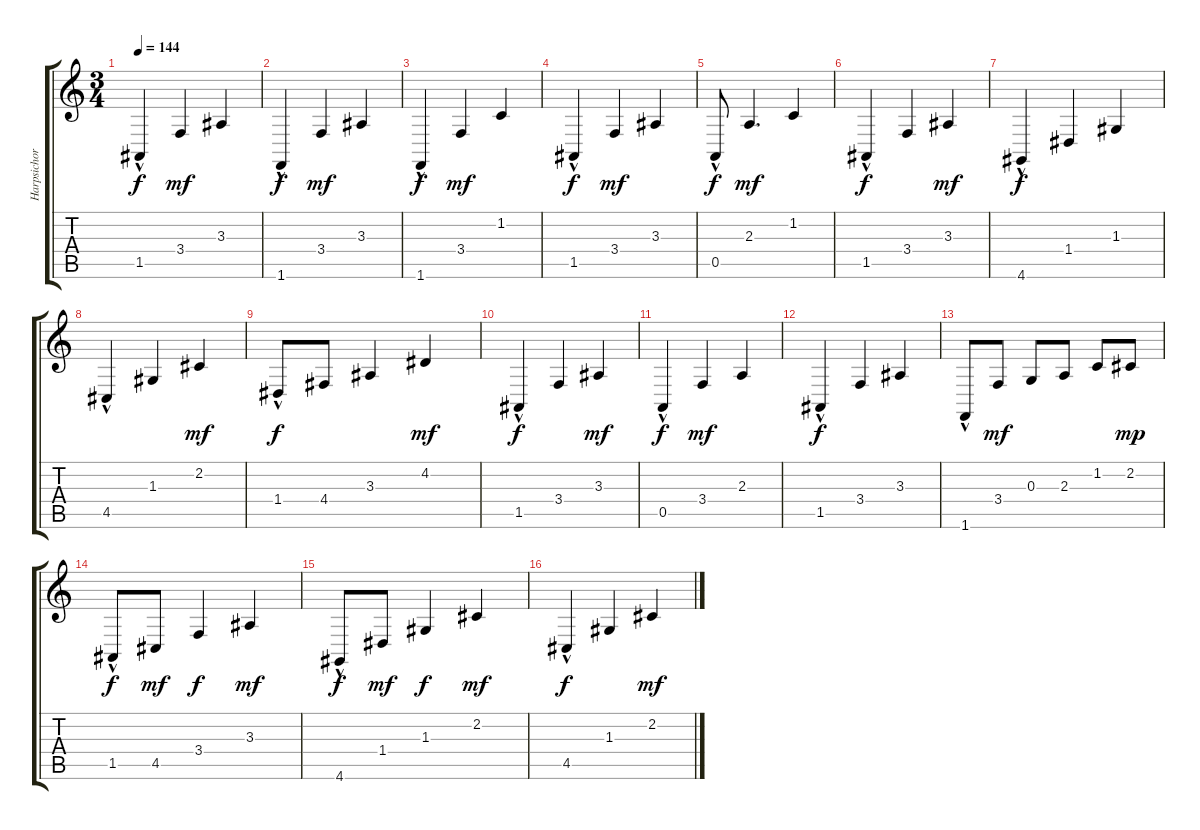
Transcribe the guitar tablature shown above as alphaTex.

\track ("Harpsichord" "Harpsichor") {instrument harpsichord}
\staff {score tabs}
\tuning (E4 B3 G3 D3 A2 E2) {hide}
\ts (3 4)
\tempo 144
\clef g2
\ks c
1.5{hac}.4{dy f} 3.4.4{dy mf} 3.3.4 |
1.6{hac}.4{dy f} 3.4.4{dy mf} 3.3.4 |
1.6{hac}.4{dy f} 3.4.4{dy mf} 1.2.4 |
1.5{hac}.4{dy f} 3.4.4{dy mf} 3.3.4 |
0.5{hac}.8{dy f} 2.3.4{d dy mf} 1.2.4 |
1.5{hac}.4{dy f} 3.4.4 3.3.4{dy mf} |
4.6{hac}.4{dy f} 1.4.4 1.3.4 |
4.5{hac}.4 1.3.4 2.2.4{dy mf} |
1.4{hac}.8{dy f} 4.4.8 3.3.4 4.2.4{dy mf} |
1.5{hac}.4{dy f} 3.4.4 3.3.4{dy mf} |
0.5{hac}.4{dy f} 3.4.4{dy mf} 2.3.4 |
1.5{hac}.4{dy f} 3.4.4 3.3.4 |
1.6{hac}.8 3.4.8{dy mf} 0.3.8 2.3.8 1.2.8 2.2.8{dy mp} |
1.5{hac}.8{dy f} 4.5.8{dy mf} 3.4.4{dy f} 3.3.4{dy mf} |
4.6{hac}.8{dy f} 1.4.8{dy mf} 1.3.4{dy f} 2.2.4{dy mf} |
4.5{hac}.4{dy f} 1.3.4 2.2.4{dy mf}
